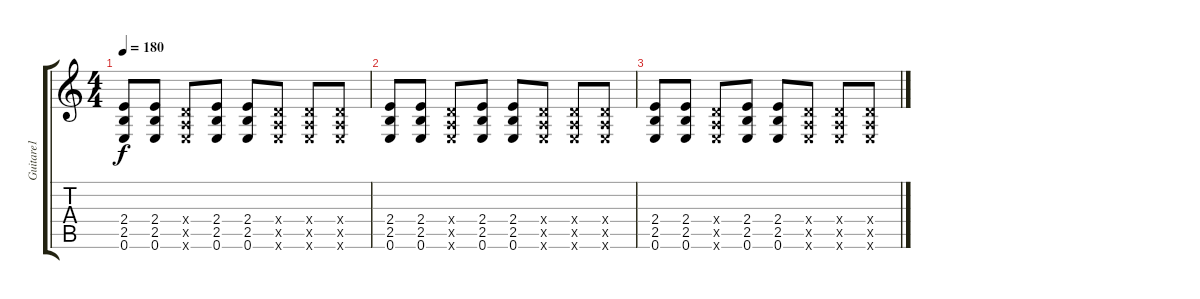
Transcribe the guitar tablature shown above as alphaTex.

\track ("Guitare1" "Guitare1") {instrument acousticguitarsteel}
\staff {score tabs}
\tuning (E4 B3 G3 D3 A2 E2) {hide}
\ts (4 4)
\tempo 180
\clef g2
\ks c
(2.4 2.5 0.6).8{dy f} (2.4 2.5 0.6).8 (0.4{x} 0.5{x} 0.6{x}).8 (2.4 2.5 0.6).8 (2.4 2.5 0.6).8 (0.4{x} 0.5{x} 0.6{x}).8 (0.4{x} 0.5{x} 0.6{x}).8 (0.4{x} 0.5{x} 0.6{x}).8 |
(2.4 2.5 0.6).8 (2.4 2.5 0.6).8 (0.4{x} 0.5{x} 0.6{x}).8 (2.4 2.5 0.6).8 (2.4 2.5 0.6).8 (0.4{x} 0.5{x} 0.6{x}).8 (0.4{x} 0.5{x} 0.6{x}).8 (0.4{x} 0.5{x} 0.6{x}).8 |
(2.4 2.5 0.6).8 (2.4 2.5 0.6).8 (0.4{x} 0.5{x} 0.6{x}).8 (2.4 2.5 0.6).8 (2.4 2.5 0.6).8 (0.4{x} 0.5{x} 0.6{x}).8 (0.4{x} 0.5{x} 0.6{x}).8 (0.4{x} 0.5{x} 0.6{x}).8
